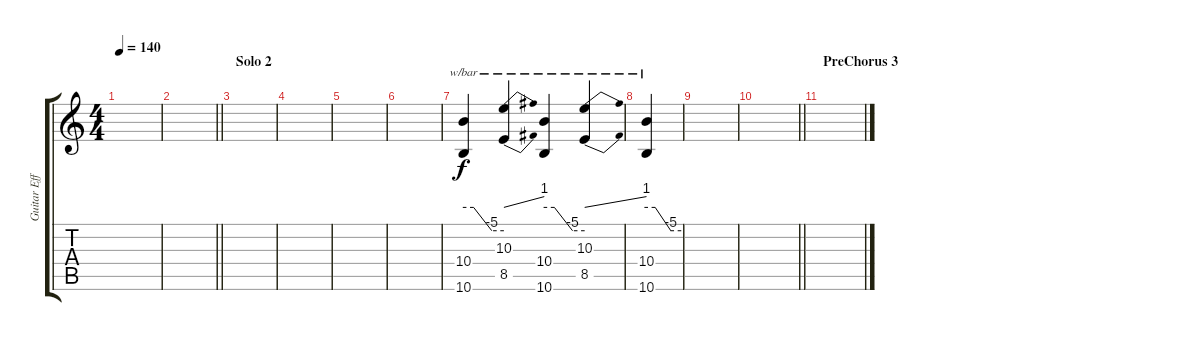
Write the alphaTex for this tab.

\track ("Guitar Effects" "Guitar Eff") {instrument overdrivenguitar}
\staff {score tabs}
\tuning (Eb4 Bb3 Gb3 Db3 Ab2 Db2) {hide}
\ts (4 4)
\tempo 140
\clef g2
\ks c
|
\barLineRight lightlight
|
\section ("" "Solo 2")
|
|
|
|
(10.4 10.6).4{tbe (custom default 0 0 15 0 42 -20 60 -20) volume 10 instrument contrabass} (10.3 8.5).4{tbe (dive default 0 0 60 4)} (10.4 10.6).4{tbe (custom default 0 0 15 0 42 -20 60 -20)} (10.3 8.5).4{tbe (dive default 0 0 60 4)} |
(10.4 10.6).4{tbe (custom default 0 0 15 0 42 -20 60 -20)} |
|
\barLineRight lightlight
|
\section ("" "PreChorus 3")
